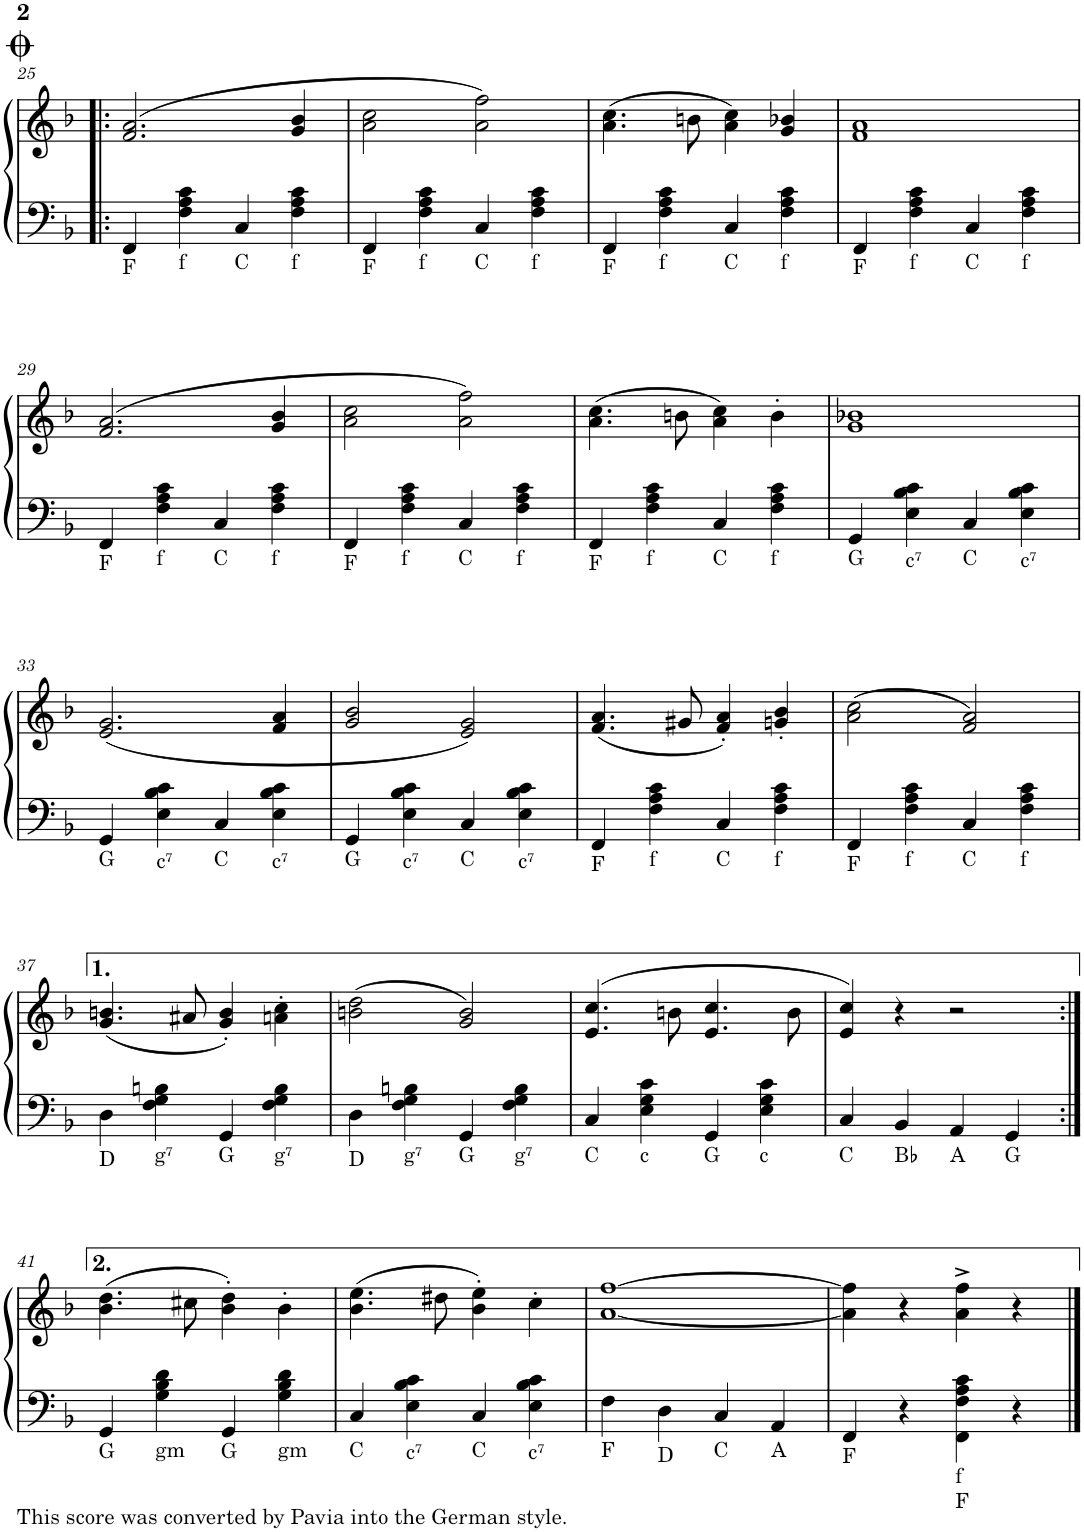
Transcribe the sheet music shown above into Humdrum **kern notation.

**kern	**kern	**kern
*part1	*part1	*part1
*staff3	*staff2	*staff1
*I"Accordion	*	*
*I'Acc.	*	*
!!LO:PB:g=z
*clefF4	*clefF4	*clefG2
*k[b-]	*k[b-]	*k[b-]
*M2/2	*M2/2	*M2/2
*met(c|)	*met(c|)	*met(c|)
=25!|:	=25!|:	=25!|:
!LO:TX:b:t=F	!	!
4FF/	4FF	(2.f/ 2.a/
!LO:TX:b:t=f	!	!
4F\ 4A\ 4c\	4F	.
!LO:TX:b:t=C	!	!
4C/	4C	.
!LO:TX:b:t=f	!	!
4F\ 4A\ 4c\	4F	4g/ 4b-/
=26	=26	=26
!LO:TX:b:t=F	!	!
4FF/	4FF	2a\ 2cc\
!LO:TX:b:t=f	!	!
4F\ 4A\ 4c\	4F	.
!LO:TX:b:t=C	!	!
4C/	4C	2a\ 2ff\)
!LO:TX:b:t=f	!	!
4F\ 4A\ 4c\	4F	.
=27	=27	=27
!LO:TX:b:t=F	!	!
4FF/	4FF	(4.a\ 4.cc\
!LO:TX:b:t=f	!	!
4F\ 4A\ 4c\	4F	.
.	.	8bn\
!LO:TX:b:t=C	!	!
4C/	4C	4a\ 4cc\)
!LO:TX:b:t=f	!	!
4F\ 4A\ 4c\	4F	4g/ 4b-X/
=28	=28	=28
!LO:TX:b:t=F	!	!
4FF/	4FF	1f 1a
!LO:TX:b:t=f	!	!
4F\ 4A\ 4c\	4F	.
!LO:TX:b:t=C	!	!
4C/	4C	.
!LO:TX:b:t=f	!	!
4F\ 4A\ 4c\	4F	.
!!LO:LB:g=z
=29	=29	=29
!LO:TX:b:t=F	!	!
4FF/	4FF	(2.f/ 2.a/
!LO:TX:b:t=f	!	!
4F\ 4A\ 4c\	4F	.
!LO:TX:b:t=C	!	!
4C/	4C	.
!LO:TX:b:t=f	!	!
4F\ 4A\ 4c\	4F	4g/ 4b-/
=30	=30	=30
!LO:TX:b:t=F	!	!
4FF/	4FF	2a\ 2cc\
!LO:TX:b:t=f	!	!
4F\ 4A\ 4c\	4F	.
!LO:TX:b:t=C	!	!
4C/	4C	2a\ 2ff\)
!LO:TX:b:t=f	!	!
4F\ 4A\ 4c\	4F	.
=31	=31	=31
!LO:TX:b:t=F	!	!
4FF/	4FF	(4.a\ 4.cc\
!LO:TX:b:t=f	!	!
4F\ 4A\ 4c\	4F	.
.	.	8bn\
!LO:TX:b:t=C	!	!
4C/	4C	4a\ 4cc\)
!LO:TX:b:t=f	!	!
4F\ 4A\ 4c\	4F	4b'\
=32	=32	=32
!LO:TX:b:t=G	!	!
4GG/	4GG	1g 1b-X
!LO:TX:b:t=c⁷	!	!
4E\ 4B-\ 4c\	4c	.
!LO:TX:b:t=C	!	!
4C/	4C	.
!LO:TX:b:t=c⁷	!	!
4E\ 4B-\ 4c\	4c	.
!!LO:LB:g=z
=33	=33	=33
!LO:TX:b:t=G	!	!
4GG/	4GG	(2.e/ 2.g/
!LO:TX:b:t=c⁷	!	!
4E\ 4B-\ 4c\	4c	.
!LO:TX:b:t=C	!	!
4C/	4C	.
!LO:TX:b:t=c⁷	!	!
4E\ 4B-\ 4c\	4c	4f/ 4a/
=34	=34	=34
!LO:TX:b:t=G	!	!
4GG/	4GG	2g/ 2b-/
!LO:TX:b:t=c⁷	!	!
4E\ 4B-\ 4c\	4c	.
!LO:TX:b:t=C	!	!
4C/	4C	2e/ 2g/)
!LO:TX:b:t=c⁷	!	!
4E\ 4B-\ 4c\	4c	.
=35	=35	=35
!LO:TX:b:t=F	!	!
4FF/	4FF	(4.f/ 4.a/
!LO:TX:b:t=f	!	!
4F\ 4A\ 4c\	4F	.
.	.	8g#X/
!LO:TX:b:t=C	!	!
4C/	4C	4f/' 4a/')
!LO:TX:b:t=f	!	!
4F\ 4A\ 4c\	4F	4gn/' 4b-/'
=36	=36	=36
!LO:TX:b:t=F	!	!
4FF/	4FF	(2a\ 2cc\
!LO:TX:b:t=f	!	!
4F\ 4A\ 4c\	4F	.
!LO:TX:b:t=C	!	!
4C/	4C	2f/ 2a/)
!LO:TX:b:t=f	!	!
4F\ 4A\ 4c\	4F	.
!!LO:LB:g=z
=37	=37	=37
!LO:TX:b:t=D	!	!
4D\	4D	(4.g/ 4.bn/
!LO:TX:b:t=g⁷	!	!
4F\ 4G\ 4Bn\	4G	.
.	.	8a#X/
!LO:TX:b:t=G	!	!
4GG/	4GG	4g/' 4b/')
!LO:TX:b:t=g⁷	!	!
4F\ 4G\ 4B\	4G	4an\' 4cc\'
=38	=38	=38
!LO:TX:b:t=D	!	!
4D\	4D	(2bn\ 2dd\
!LO:TX:b:t=g⁷	!	!
4F\ 4G\ 4Bn\	4G	.
!LO:TX:b:t=G	!	!
4GG/	4GG	2g/ 2b/)
!LO:TX:b:t=g⁷	!	!
4F\ 4G\ 4B\	4G	.
=39	=39	=39
!LO:TX:b:t=C	!	!
4C/	4C	(4.e/ 4.cc/
!LO:TX:b:t=c	!	!
4E\ 4G\ 4c\	4c	.
.	.	8bn\
!LO:TX:b:t=G	!	!
4GG/	4GG	4.e/ 4.cc/
!LO:TX:b:t=c	!	!
4E\ 4G\ 4c\	4c	.
.	.	8b\
=40	=40	=40
!LO:TX:b:t=C	!	!
4C/	4C	4e/ 4cc/)
!LO:TX:b:t=B♭	!	!
4BB-/	4BB-	4r
!LO:TX:b:t=A	!	!
4AA/	4AA	2r
!LO:TX:b:t=G	!	!
4GG/	4GG	.
!!LO:LB:g=z
=41:|!	=41:|!	=41:|!
!LO:TX:b:t=This score was converted by Pavia into the German style.	!	!
!LO:TX:b:t=G	!	!
4GG/	4GG	(4.b-\ 4.dd\
!LO:TX:b:t=gm	!	!
4G\ 4B-\ 4d\	4G	.
.	.	8cc#X\
!LO:TX:b:t=G	!	!
4GG/	4GG	4b-\' 4dd\')
!LO:TX:b:t=gm	!	!
4G\ 4B-\ 4d\	4G	4b-'\
=42	=42	=42
!LO:TX:b:t=C	!	!
4C/	4C	(4.b-\ 4.ee\
!LO:TX:b:t=c⁷	!	!
4E\ 4B-\ 4c\	4c	.
.	.	8dd#X\
!LO:TX:b:t=C	!	!
4C/	4C	4b-\' 4ee\')
!LO:TX:b:t=c⁷	!	!
4E\ 4B-\ 4c\	4c	4cc'\
=43	=43	=43
!LO:TX:b:t=F	!	!
4F\	4F	[1a [1ff
!LO:TX:b:t=D	!	!
4D\	4D	.
!LO:TX:b:t=C	!	!
4C/	4C	.
!LO:TX:b:t=A	!	!
4AA/	4AA	.
=44	=44	=44
!LO:TX:b:t=F	!	!
4FF/	4FF	4a\] 4ff\]
4r	4r	4r
!LO:TX:b:t=f	!	!
!LO:TX:b:t=F	!	!
4FF\> 4F\> 4A\> 4c\>	4FF> 4F>	4a\^ 4ff\^
4r	4r	4r
==	==	==
*-	*-	*-
